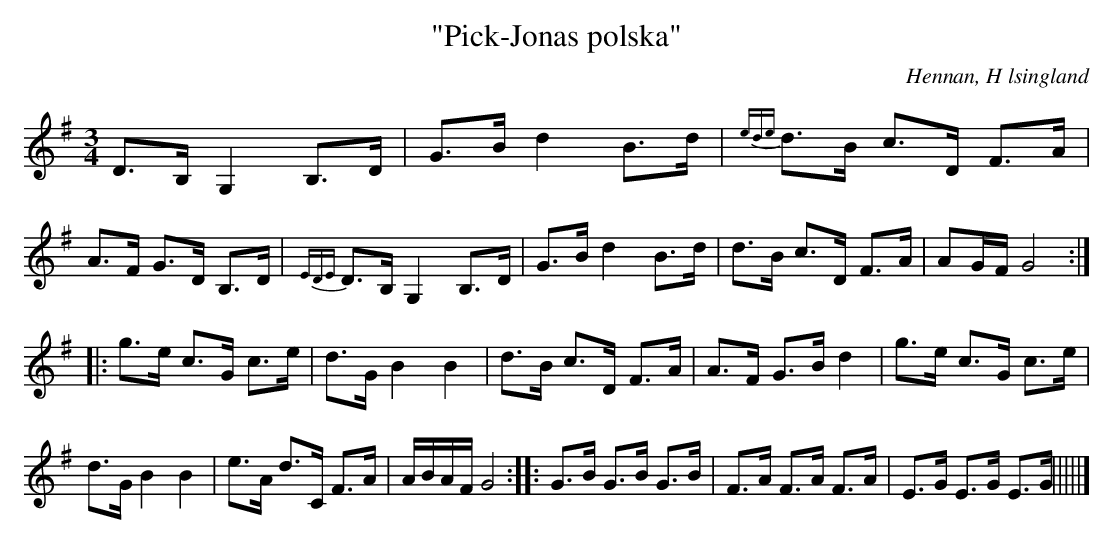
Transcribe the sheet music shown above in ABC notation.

X:1
T: "Pick-Jonas polska"
O: Hennan, H lsingland
M: 3/4
L: 1/8
K: G
D>B, G,2 B,>D | G>B d2 B>d | {ede}d>B c>D F>A| A>F G>D B,>D|{EDE}D>B, G,2 B,>D|G>B d2 B>d | d>B c>D F>A| AG/F/ G4 :||:
g>e c>G c>e | d>G B2 B2 | d>B c>D F>A|A>F G>B d2|g>e c>G c>e | d>G B2 B2 | e>A d>C F>A|A/B/A/F/ G4:||:G>B G>B G>B|F>A F>A F>A|E>G E>G E>G|||||]
